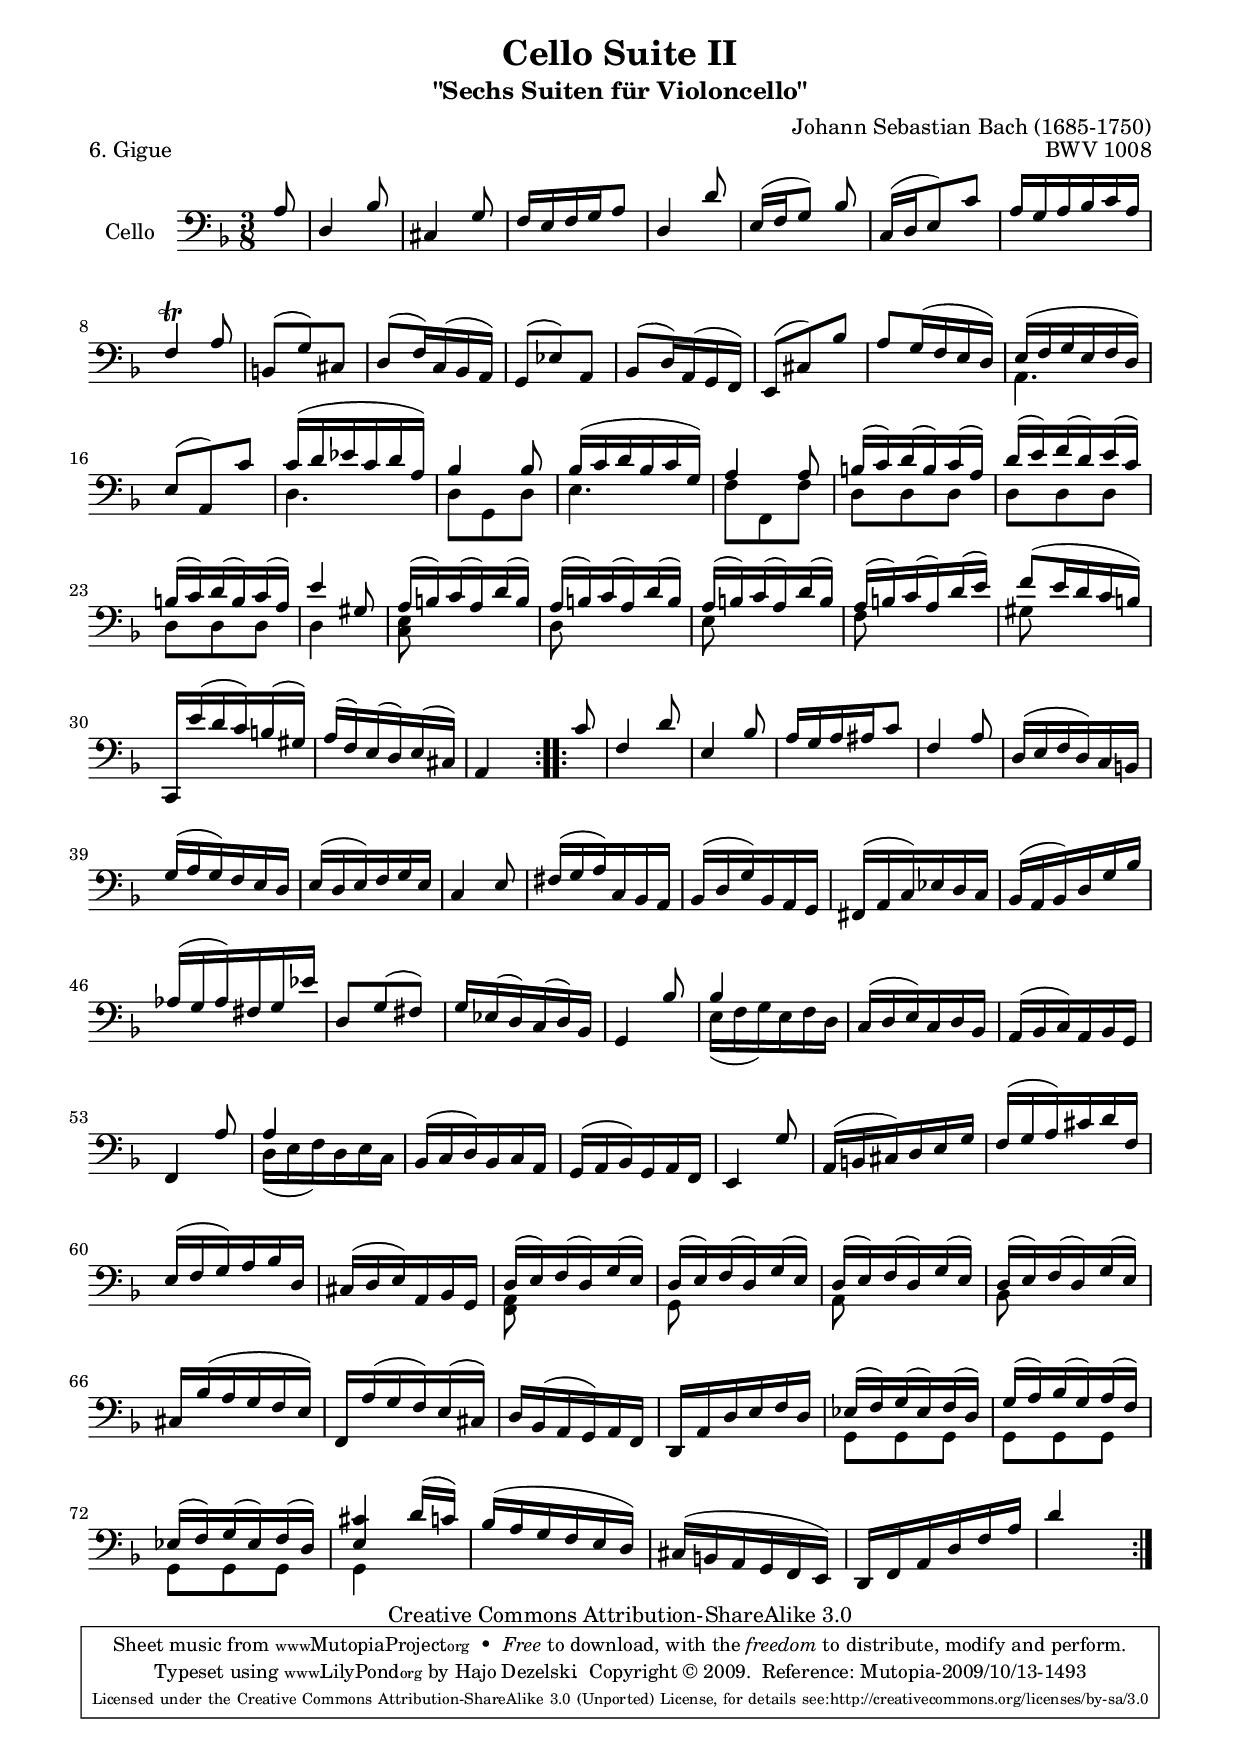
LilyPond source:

\version "2.13.4"

\paper {
    page-top-space = #0.0
    %indent = 0.0
    line-width = 18.0\cm
    ragged-bottom = ##f
    ragged-last-bottom = ##f
}

% #(set-default-paper-size "a4")

#(set-global-staff-size 19)

\header {
        title = "Cello Suite II"
        subtitle = "\"Sechs Suiten für Violoncello\""
        piece = "6. Gigue"
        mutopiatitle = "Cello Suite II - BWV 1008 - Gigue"
        composer = "Johann Sebastian Bach (1685-1750)"
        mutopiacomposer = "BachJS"
        opus = "BWV 1008"
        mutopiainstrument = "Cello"
		arrangement = "Hajo Dezelski"
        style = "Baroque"
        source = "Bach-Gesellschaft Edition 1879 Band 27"
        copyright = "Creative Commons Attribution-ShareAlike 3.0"
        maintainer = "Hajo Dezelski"
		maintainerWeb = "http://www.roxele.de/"
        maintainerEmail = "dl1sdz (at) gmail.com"
	
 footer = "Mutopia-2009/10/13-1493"
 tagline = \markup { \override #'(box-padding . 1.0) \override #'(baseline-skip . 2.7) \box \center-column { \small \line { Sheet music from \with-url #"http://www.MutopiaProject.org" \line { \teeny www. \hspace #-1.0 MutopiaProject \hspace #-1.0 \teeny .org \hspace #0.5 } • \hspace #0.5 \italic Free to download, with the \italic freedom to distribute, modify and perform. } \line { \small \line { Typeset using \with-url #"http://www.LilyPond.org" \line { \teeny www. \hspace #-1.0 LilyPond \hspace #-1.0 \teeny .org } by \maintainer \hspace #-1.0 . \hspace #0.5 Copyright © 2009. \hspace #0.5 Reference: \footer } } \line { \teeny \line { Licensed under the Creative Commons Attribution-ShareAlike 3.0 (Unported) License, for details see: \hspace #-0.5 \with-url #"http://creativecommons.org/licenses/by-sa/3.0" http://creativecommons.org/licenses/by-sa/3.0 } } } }
}

melodyOne = \relative a {
	\repeat volta 2 {
		\partial 8 a8 | % 0
		d,4 bes'8 | % 1 
		cis,4 g'8 | % 2
		f16 [e f g a8] | % 3 
		d,4 d'8  | % 4 
		e,16 [(f g8)] bes  | % 5 
		c,16 [(d e8) c']  | % 6
		a16 [g a bes c a]  | % 7
		f4 \trill a8  | % 8
		b,8 [(g') cis,] | % 9 
		d8 [(f16) c (bes a)] | % 10
		g8 [(ees') a,] | % 11
		bes8 [(d16) a (g f)] | % 12
		e8 [(cis') bes'] | % 13
		a8 [g16 (f e d)] | % 14
		e16 [(f g e f d)] | % 15
		e8 [(a,) c'] | % 16  
		c16 [(d ees c d a)] | % 17
		bes4 bes8 | % 18
		bes16 [(c d bes c g)] | % 19
		a4 a8 | % 20
		b16 [(c) d (b) c (a)] | % 21
		d16 [(e) f (d) e (c)] | % 22
		b16 [(c) d (b) c (a)] | % 23
		e'4 gis,8  | % 24
		a16 [(b) c (a) d (b)] | % 25
		a16 [(b) c (a) d (b)] | % 26
		a16 [(b) c (a) d (b)] | % 27
		a16 [(b) c (a) d (e)] | % 28 
		f8 [(e16 d c b)] | % 29
		c,,16 [e'' (d c) b (gis)] | % 30
		a16 [(f) e (d) e (cis)] | % 31
		a4 s8  | % 32
	}	
	\repeat volta 2 {
		\partial 8 c'8 | % 0
		f,4 d'8  | % 33
		e,4 bes'8  | % 34
		a16 [g a ais c8]  | % 35
		f,4 a8  | % 36
		d,16 [ (e f d) c b] | % 37
		g'16 [(a g) f e d] | % 38
		e16 [(d e) f g e] | % 39
		c4 e8  | % 40
		fis16 [(g a) c, bes a] | % 41
		bes16 [(d g) bes, a g] | % 42
		fis16 [(a c) ees d c]| % 43
		bes16 [(a bes) d g bes]| % 44
		aes16 [(g aes) fis g ees'] | % 45
		d,8 [g (fis)] | % 46
		g16 [ees (d) c (d) bes] | % 47
		g4 bes'8 | % 48
		bes4 s8| % 49
		c,16 [(d e) c d bes] | % 50
		a16 [(bes c) a bes g] | % 51
		f4 a'8 | % 52
		a4 s8 | % 53
		bes,16 [(c d) bes c a]| % 54
		g16 [(a bes) g a f]| % 55
		e4 g'8 | % 56
		a,16 [(b cis) d e g]| % 57
		f16 [(g a) cis d f,]| % 58
		e16 [(f g) a bes d,]| % 59
		cis16 [(d e) a, bes g]| % 60
		d'16 [(e) f (d) g (e)]| % 61
		d16 [(e) f (d) g (e)]| % 62
		d16 [(e) f (d) g (e)]| % 63
		d16 [(e) f (d) g (e)]| % 64
		cis16 [ bes' (a g f e)]| % 65
		f,16 [a' (g f) e (cis)] | % 66
		d16 [bes (a g) a f]| % 67
		d16 [a' d e f d]| % 68
		ees16 [(f) g (ees) f (d)] | % 69
		g16 [(a) bes (g) a (f)] | % 70
		ees16 [(f) g (ees) f (d)] | % 71
		<e cis'>4 d'16 [(c)]| % 72
		bes16 [( a g f e d)]| % 73 
		cis16 [(b a g f e)]| % 74
		d16 [f a d f a]| % 75 
		d4 s8 | % 76
	}
}
melodyTwo = \relative a {
	\repeat volta 2 {
		\partial 8 s8 | % 0
		s4.*14 | % 14 
		a,4. | % 15
		s4. | % 16 
		d4. | % 17 
		d8 [ g, d'] | % 18
		e4. | % 19
		f8 [f, f'] | % 20
		d8 [ d d] | % 21
		d8 [ d d] | % 22
		d8 [d d] | % 23
		d4 s8 | % 24
		<c e>8 s4 | % 25
		d8 s4 | % 26
		e8 s4 | % 27
		f8 s4 | % 28 
		gis8 s4 | % 29
		s4.*3 | % 32
	}	
	\repeat volta 2 {
		\partial 8 s8 | % 0
		s4.*16  | % 48
		e16 [(f g) e f d ] | % 49
		s4.*3 | % 52
		d16 [(e f) d e c] | % 53
		s4.*7 | % 60
		<f, a>8 s4 | % 61
		g8 s4 | % 62
		a8 s4 | % 63
		bes8 s4 | % 64
		s4.*4 | % 68
		g8 [ g g] | % 69
		g8 [ g g] | % 70
		g8 [ g g] | % 71
		g4 s8| % 72
		s4.*4 | % 76
	}
}

melody = << \melodyOne \\ \melodyTwo >>

\score {
 	\context Staff << 
        \set Staff.instrumentName = "Cello"
	\set Staff.midiInstrument = "cello"
        { \clef bass \key d \minor \time 3/8 \melody  }
    >>
	\layout { }
 	 \midi { }
}
